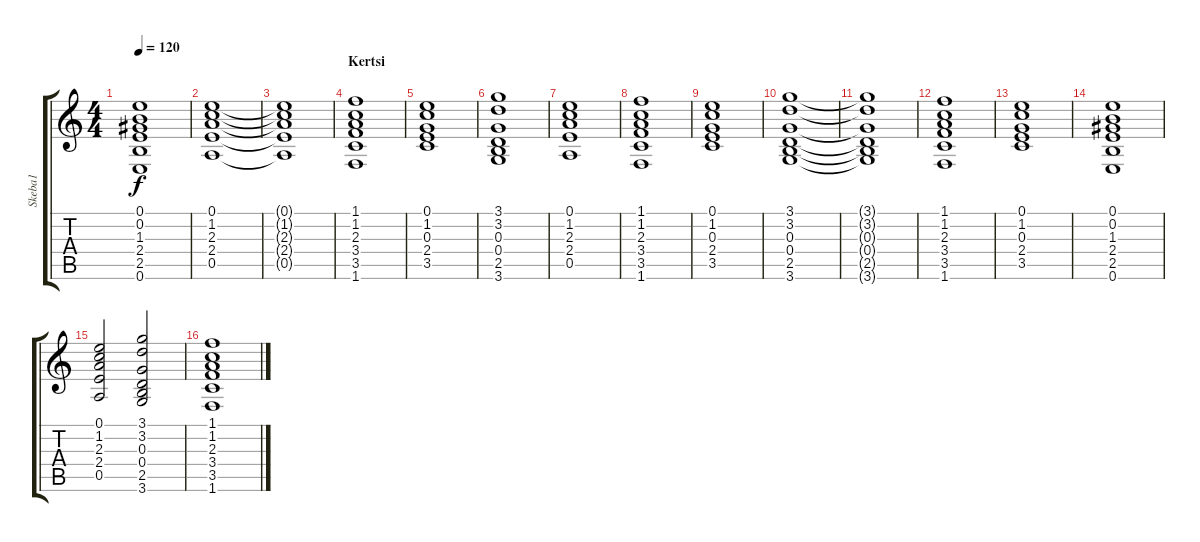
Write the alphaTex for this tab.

\track ("Skeba1" "Skeba1") {instrument overdrivenguitar}
\staff {score tabs}
\tuning (E4 B3 G3 D3 A2 E2) {hide}
\ts (4 4)
\tempo 120
\clef g2
\ks c
(0.1{t} 0.2{t} 1.3{t} 2.4{t} 2.5{t} 0.6{t}).1{dy f} |
(0.1 1.2 2.3 2.4 0.5).1 |
(0.1{t} 1.2{t} 2.3{t} 2.4{t} 0.5{t}).1 |
\section ("" "Kertsi")
(1.1 1.2 2.3 3.4 3.5 1.6).1 |
(0.1 1.2 0.3 2.4 3.5).1 |
(3.1 3.2 0.3 0.4 2.5 3.6).1 |
(0.1 1.2 2.3 2.4 0.5).1 |
(1.1 1.2 2.3 3.4 3.5 1.6).1 |
(0.1 1.2 0.3 2.4 3.5).1 |
(3.1 3.2 0.3 0.4 2.5 3.6).1 |
(3.1{t} 3.2{t} 0.3{t} 0.4{t} 2.5{t} 3.6{t}).1 |
(1.1 1.2 2.3 3.4 3.5 1.6).1 |
(0.1 1.2 0.3 2.4 3.5).1 |
(0.1 0.2 1.3 2.4 2.5 0.6).1 |
(0.1 1.2 2.3 2.4 0.5).2 (3.1 3.2 0.3 0.4 2.5 3.6).2 |
(1.1 1.2 2.3 3.4 3.5 1.6).1
